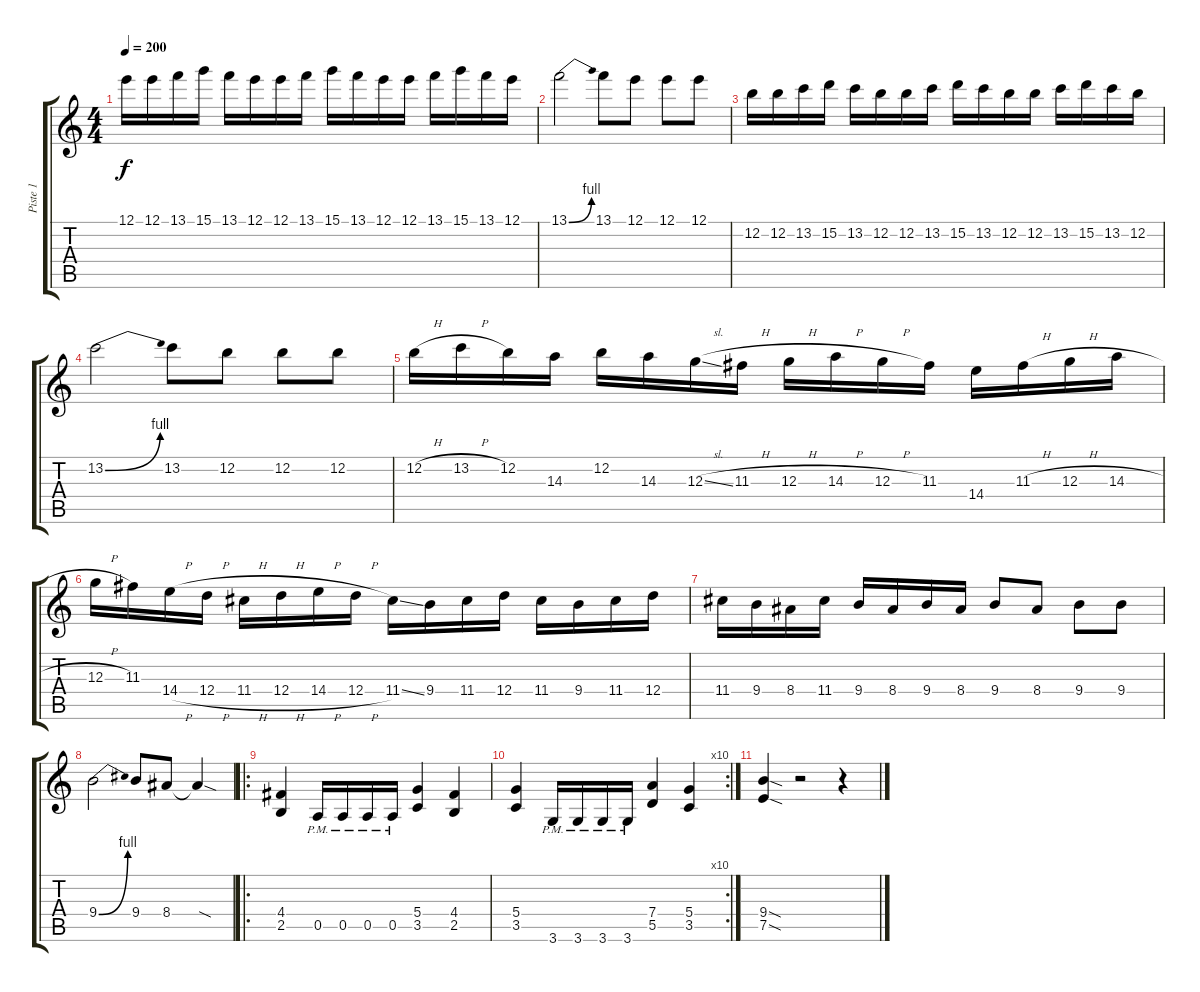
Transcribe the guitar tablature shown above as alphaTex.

\track ("Piste 1" "Piste 1") {instrument distortionguitar}
\staff {score tabs}
\tuning (E4 B3 G3 D3 A2 E2) {hide}
\ts (4 4)
\tempo 200
\clef g2
\ks c
12.1.16{dy f} 12.1.16 13.1.16 15.1.16 13.1.16 12.1.16 12.1.16 13.1.16 15.1.16 13.1.16 12.1.16 12.1.16 13.1.16 15.1.16 13.1.16 12.1.16 |
13.1{be (bend 0 0 60 4)}.2 13.1.8 12.1.8 12.1.8 12.1.8 |
12.2.16 12.2.16 13.2.16 15.2.16 13.2.16 12.2.16 12.2.16 13.2.16 15.2.16 13.2.16 12.2.16 12.2.16 13.2.16 15.2.16 13.2.16 12.2.16 |
13.2{be (bend 0 0 60 4)}.2 13.2.8 12.2.8 12.2.8 12.2.8 |
12.2{h}.16 13.2{h}.16 12.2.16 14.3.16 12.2.16 14.3.16 12.3{sl}.16 11.3{h}.16 12.3{h}.16 14.3{h}.16 12.3{h}.16 11.3.16 14.4.16 11.3{h}.16 12.3{h}.16 14.3{h}.16 |
12.3{h}.16 11.3.16 14.4{h}.16 12.4{h}.16 11.4{h}.16 12.4{h}.16 14.4{h}.16 12.4{h}.16 11.4{ss}.16 9.4.16 11.4.16 12.4.16 11.4.16 9.4.16 11.4.16 12.4.16 |
11.4.16 9.4.16 8.4.16 11.4.16 9.4.16 8.4.16 9.4.16 8.4.16 9.4.8 8.4.8 9.4.8 9.4.8 |
9.4{be (bend 0 0 60 4)}.2 9.4.8 8.4.8 8.4{sod t}.4 |
\ro
(4.4 2.5).4 0.5{pm}.16 0.5{pm}.16 0.5{pm}.16 0.5{pm}.16 (5.4 3.5).4 (4.4 2.5).4 |
\rc 10
(5.4 3.5).4 3.6{pm}.16 3.6{pm}.16 3.6{pm}.16 3.6{pm}.16 (7.4 5.5).4 (5.4 3.5).4 |
(9.4{sod} 7.5{sod}).4 r.2 r.4
